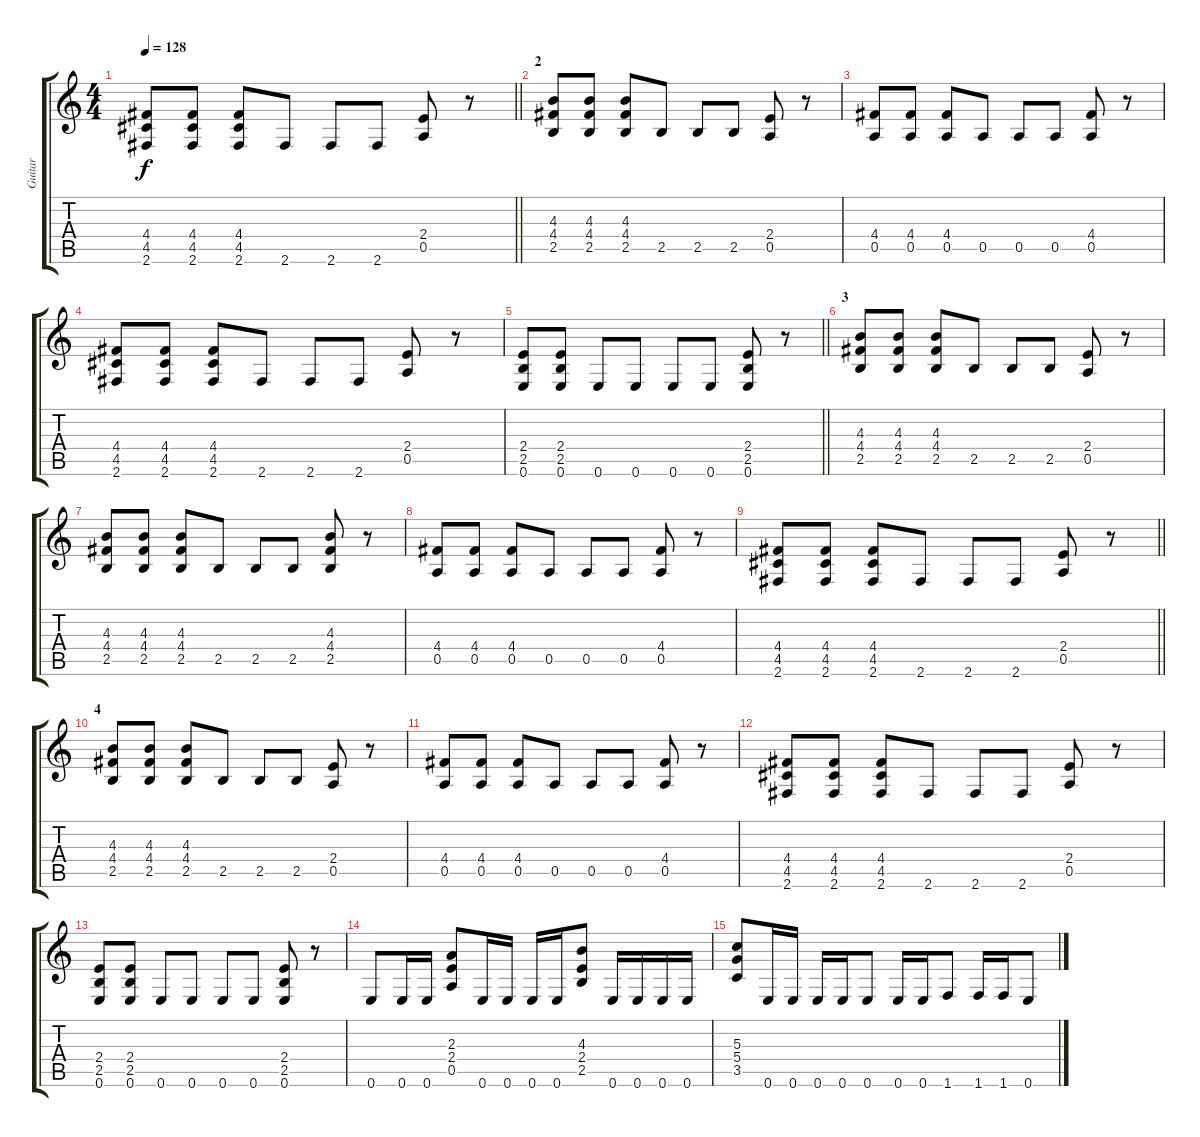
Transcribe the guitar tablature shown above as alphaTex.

\track ("Guitar" "Guitar") {instrument overdrivenguitar}
\staff {score tabs}
\tuning (E4 B3 G3 D3 A2 E2) {hide}
\ts (4 4)
\tempo 128
\clef g2
\barLineRight lightlight
\ks c
(4.4 4.5 2.6).8{dy f} (4.4 4.5 2.6).8 (4.4 4.5 2.6).8 2.6.8 2.6.8 2.6.8 (2.4 0.5).8 r.8 |
\section ("" "2")
(4.3 4.4 2.5).8 (4.3 4.4 2.5).8 (4.3 4.4 2.5).8 2.5.8 2.5.8 2.5.8 (2.4 0.5).8 r.8 |
(4.4 0.5).8 (4.4 0.5).8 (4.4 0.5).8 0.5.8 0.5.8 0.5.8 (4.4 0.5).8 r.8 |
(4.4 4.5 2.6).8 (4.4 4.5 2.6).8 (4.4 4.5 2.6).8 2.6.8 2.6.8 2.6.8 (2.4 0.5).8 r.8 |
\barLineRight lightlight
(2.4 2.5 0.6).8 (2.4 2.5 0.6).8 0.6.8 0.6.8 0.6.8 0.6.8 (2.4 2.5 0.6).8 r.8 |
\section ("" "3")
(4.3 4.4 2.5).8 (4.3 4.4 2.5).8 (4.3 4.4 2.5).8 2.5.8 2.5.8 2.5.8 (2.4 0.5).8 r.8 |
(4.3 4.4 2.5).8 (4.3 4.4 2.5).8 (4.3 4.4 2.5).8 2.5.8 2.5.8 2.5.8 (4.3 4.4 2.5).8 r.8 |
(4.4 0.5).8 (4.4 0.5).8 (4.4 0.5).8 0.5.8 0.5.8 0.5.8 (4.4 0.5).8 r.8 |
\barLineRight lightlight
(4.4 4.5 2.6).8 (4.4 4.5 2.6).8 (4.4 4.5 2.6).8 2.6.8 2.6.8 2.6.8 (2.4 0.5).8 r.8 |
\section ("" "4")
(4.3 4.4 2.5).8 (4.3 4.4 2.5).8 (4.3 4.4 2.5).8 2.5.8 2.5.8 2.5.8 (2.4 0.5).8 r.8 |
(4.4 0.5).8 (4.4 0.5).8 (4.4 0.5).8 0.5.8 0.5.8 0.5.8 (4.4 0.5).8 r.8 |
(4.4 4.5 2.6).8 (4.4 4.5 2.6).8 (4.4 4.5 2.6).8 2.6.8 2.6.8 2.6.8 (2.4 0.5).8 r.8 |
(2.4 2.5 0.6).8 (2.4 2.5 0.6).8 0.6.8 0.6.8 0.6.8 0.6.8 (2.4 2.5 0.6).8 r.8 |
0.6.8{volume 0} 0.6.16 0.6.16 (2.3 2.4 0.5).8 0.6.16 0.6.16 0.6.16 0.6.16 (4.3 2.4 2.5).8 0.6.16 0.6.16 0.6.16 0.6.16 |
(5.3 5.4 3.5).8 0.6.16 0.6.16 0.6.16 0.6.16 0.6.8 0.6.16 0.6.16 1.6.8 1.6.16 1.6.16 0.6.8
